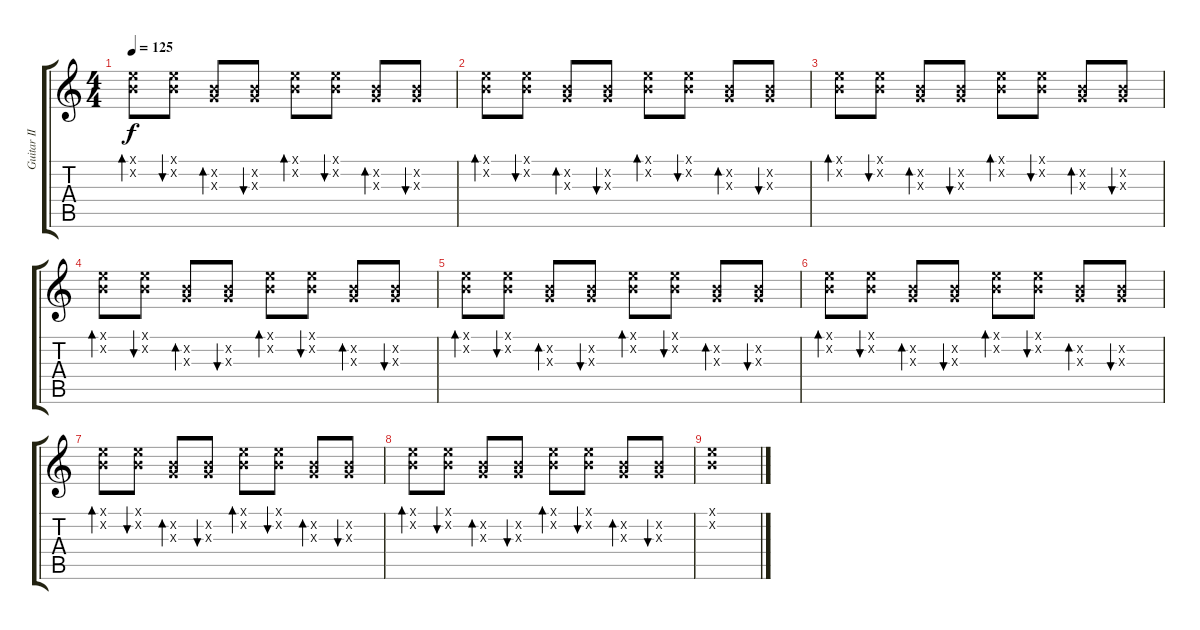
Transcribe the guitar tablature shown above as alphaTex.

\track ("Guitar II" "Guitar II") {instrument guitarharmonics}
\staff {score tabs}
\tuning (E4 B3 G3 D3 A2 E2) {hide}
\ts (4 4)
\tempo 125
\clef g2
\ks c
(0.1{x} 0.2{x}).8{bd 120 dy f volume 13} (0.1{x} 0.2{x}).8{bu 120} (0.2{x} 0.3{x}).8{bd 120} (0.2{x} 0.3{x}).8{bu 120} (0.1{x} 0.2{x}).8{bd 120} (0.1{x} 0.2{x}).8{bu 120} (0.2{x} 0.3{x}).8{bd 120} (0.2{x} 0.3{x}).8{bu 120} |
(0.1{x} 0.2{x}).8{bd 120} (0.1{x} 0.2{x}).8{bu 120} (0.2{x} 0.3{x}).8{bd 120} (0.2{x} 0.3{x}).8{bu 120} (0.1{x} 0.2{x}).8{bd 120} (0.1{x} 0.2{x}).8{bu 120} (0.2{x} 0.3{x}).8{bd 120} (0.2{x} 0.3{x}).8{bu 120} |
(0.1{x} 0.2{x}).8{bd 120} (0.1{x} 0.2{x}).8{bu 120} (0.2{x} 0.3{x}).8{bd 120} (0.2{x} 0.3{x}).8{bu 120} (0.1{x} 0.2{x}).8{bd 120} (0.1{x} 0.2{x}).8{bu 120} (0.2{x} 0.3{x}).8{bd 120} (0.2{x} 0.3{x}).8{bu 120} |
(0.1{x} 0.2{x}).8{bd 120} (0.1{x} 0.2{x}).8{bu 120} (0.2{x} 0.3{x}).8{bd 120} (0.2{x} 0.3{x}).8{bu 120} (0.1{x} 0.2{x}).8{bd 120} (0.1{x} 0.2{x}).8{bu 120} (0.2{x} 0.3{x}).8{bd 120} (0.2{x} 0.3{x}).8{bu 120} |
(0.1{x} 0.2{x}).8{bd 120} (0.1{x} 0.2{x}).8{bu 120} (0.2{x} 0.3{x}).8{bd 120} (0.2{x} 0.3{x}).8{bu 120} (0.1{x} 0.2{x}).8{bd 120} (0.1{x} 0.2{x}).8{bu 120} (0.2{x} 0.3{x}).8{bd 120} (0.2{x} 0.3{x}).8{bu 120} |
(0.1{x} 0.2{x}).8{bd 120} (0.1{x} 0.2{x}).8{bu 120} (0.2{x} 0.3{x}).8{bd 120} (0.2{x} 0.3{x}).8{bu 120} (0.1{x} 0.2{x}).8{bd 120} (0.1{x} 0.2{x}).8{bu 120} (0.2{x} 0.3{x}).8{bd 120} (0.2{x} 0.3{x}).8{bu 120} |
(0.1{x} 0.2{x}).8{bd 120} (0.1{x} 0.2{x}).8{bu 120} (0.2{x} 0.3{x}).8{bd 120} (0.2{x} 0.3{x}).8{bu 120} (0.1{x} 0.2{x}).8{bd 120} (0.1{x} 0.2{x}).8{bu 120} (0.2{x} 0.3{x}).8{bd 120} (0.2{x} 0.3{x}).8{bu 120} |
(0.1{x} 0.2{x}).8{bd 120} (0.1{x} 0.2{x}).8{bu 120} (0.2{x} 0.3{x}).8{bd 120} (0.2{x} 0.3{x}).8{bu 120} (0.1{x} 0.2{x}).8{bd 120} (0.1{x} 0.2{x}).8{bu 120} (0.2{x} 0.3{x}).8{bd 120} (0.2{x} 0.3{x}).8{bu 120} |
(0.1{x} 0.2{x}).1
